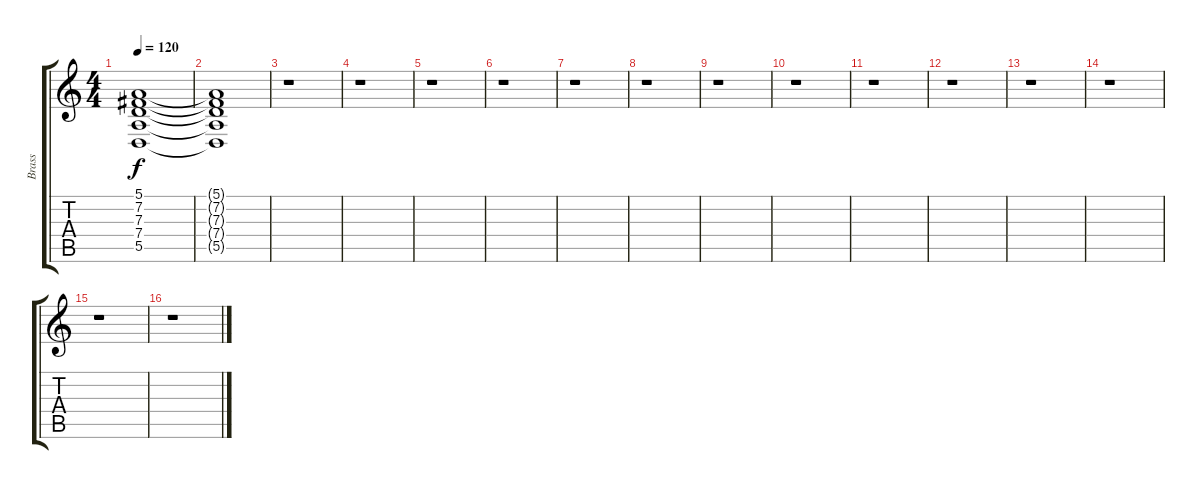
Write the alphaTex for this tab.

\track ("Brass" "Brass") {instrument tuba}
\staff {score tabs}
\tuning (E4 B3 G3 D3 A2 E2) {hide}
\ts (4 4)
\tempo 120
\clef g2
\ks c
(5.1 7.2 7.3 7.4 5.5).1{dy f} |
(5.1{t} 7.2{t} 7.3{t} 7.4{t} 5.5{t}).1 |
r.1 |
r.1 |
r.1 |
r.1 |
r.1 |
r.1 |
r.1 |
r.1 |
r.1 |
r.1 |
r.1 |
r.1 |
r.1 |
r.1
